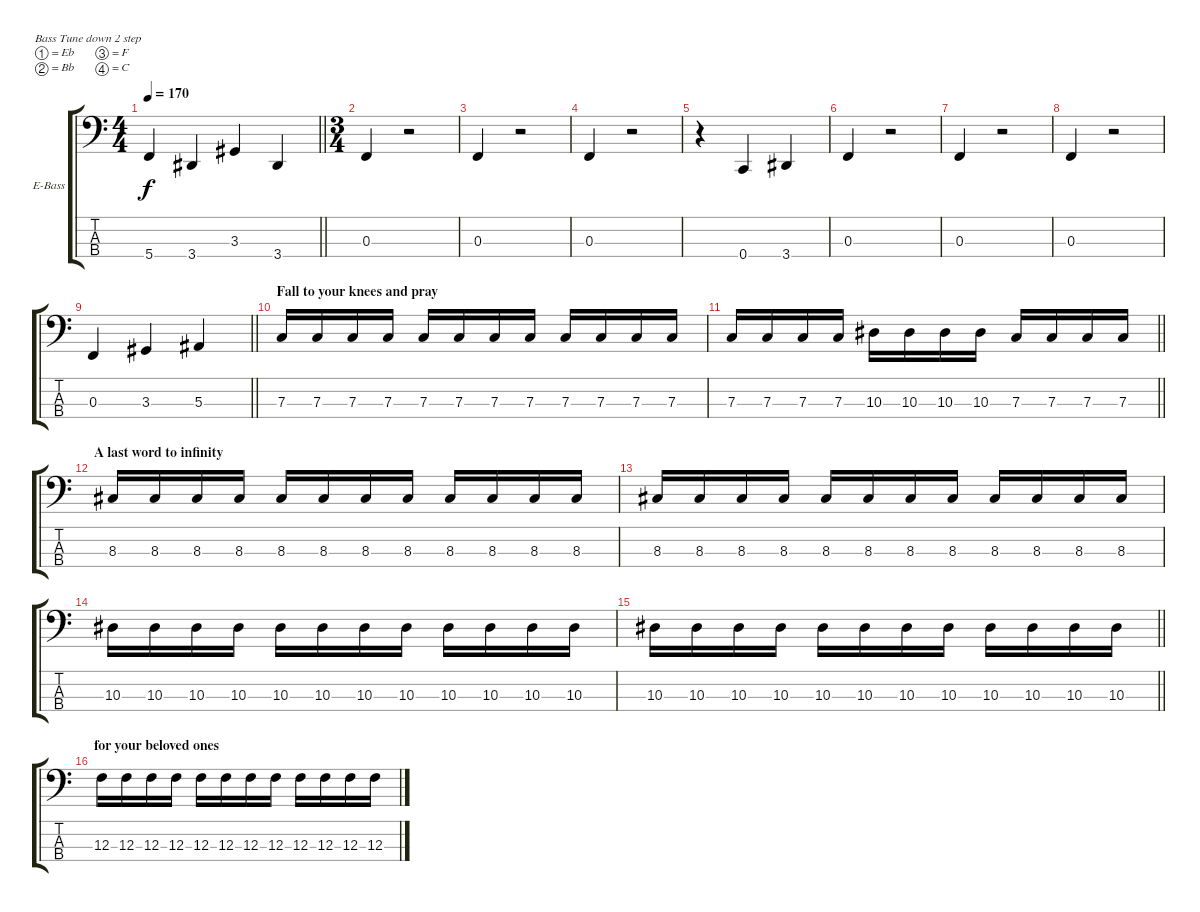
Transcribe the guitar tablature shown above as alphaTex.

\bracketExtendMode groupsimilarinstruments
\firstSystemTrackNameOrientation horizontal
\otherSystemsTrackNameOrientation horizontal
\track ("Bass" "E-Bass") {instrument electricbasspick}
\staff {score tabs}
\tuning (Eb2 Bb1 F1 C1)
\ts (4 4)
\tempo 170
\clef f4
\barLineRight lightlight
\ks c
5.4.4{dy f} 3.4.4 3.3.4 3.4.4 |
\ts (3 4)
\beaming (8 2 2 2)
0.3.4 r.2 |
0.3.4 r.2 |
0.3.4 r.2 |
r.4 0.4.4 3.4.4 |
0.3.4 r.2 |
0.3.4 r.2 |
0.3.4 r.2 |
\barLineRight lightlight
0.3.4 3.3.4 5.3.4 |
\section ("" "Fall to your knees and pray")
7.3.16 7.3.16 7.3.16 7.3.16 7.3.16 7.3.16 7.3.16 7.3.16 7.3.16 7.3.16 7.3.16 7.3.16 |
\barLineRight lightlight
7.3.16 7.3.16 7.3.16 7.3.16 10.3.16 10.3.16 10.3.16 10.3.16 7.3.16 7.3.16 7.3.16 7.3.16 |
\section ("" "A last word to infinity")
8.3.16 8.3.16 8.3.16 8.3.16 8.3.16 8.3.16 8.3.16 8.3.16 8.3.16 8.3.16 8.3.16 8.3.16 |
8.3.16 8.3.16 8.3.16 8.3.16 8.3.16 8.3.16 8.3.16 8.3.16 8.3.16 8.3.16 8.3.16 8.3.16 |
10.3.16 10.3.16 10.3.16 10.3.16 10.3.16 10.3.16 10.3.16 10.3.16 10.3.16 10.3.16 10.3.16 10.3.16 |
\barLineRight lightlight
10.3.16 10.3.16 10.3.16 10.3.16 10.3.16 10.3.16 10.3.16 10.3.16 10.3.16 10.3.16 10.3.16 10.3.16 |
\section ("" "for your beloved ones")
12.3.16 12.3.16 12.3.16 12.3.16 12.3.16 12.3.16 12.3.16 12.3.16 12.3.16 12.3.16 12.3.16 12.3.16
